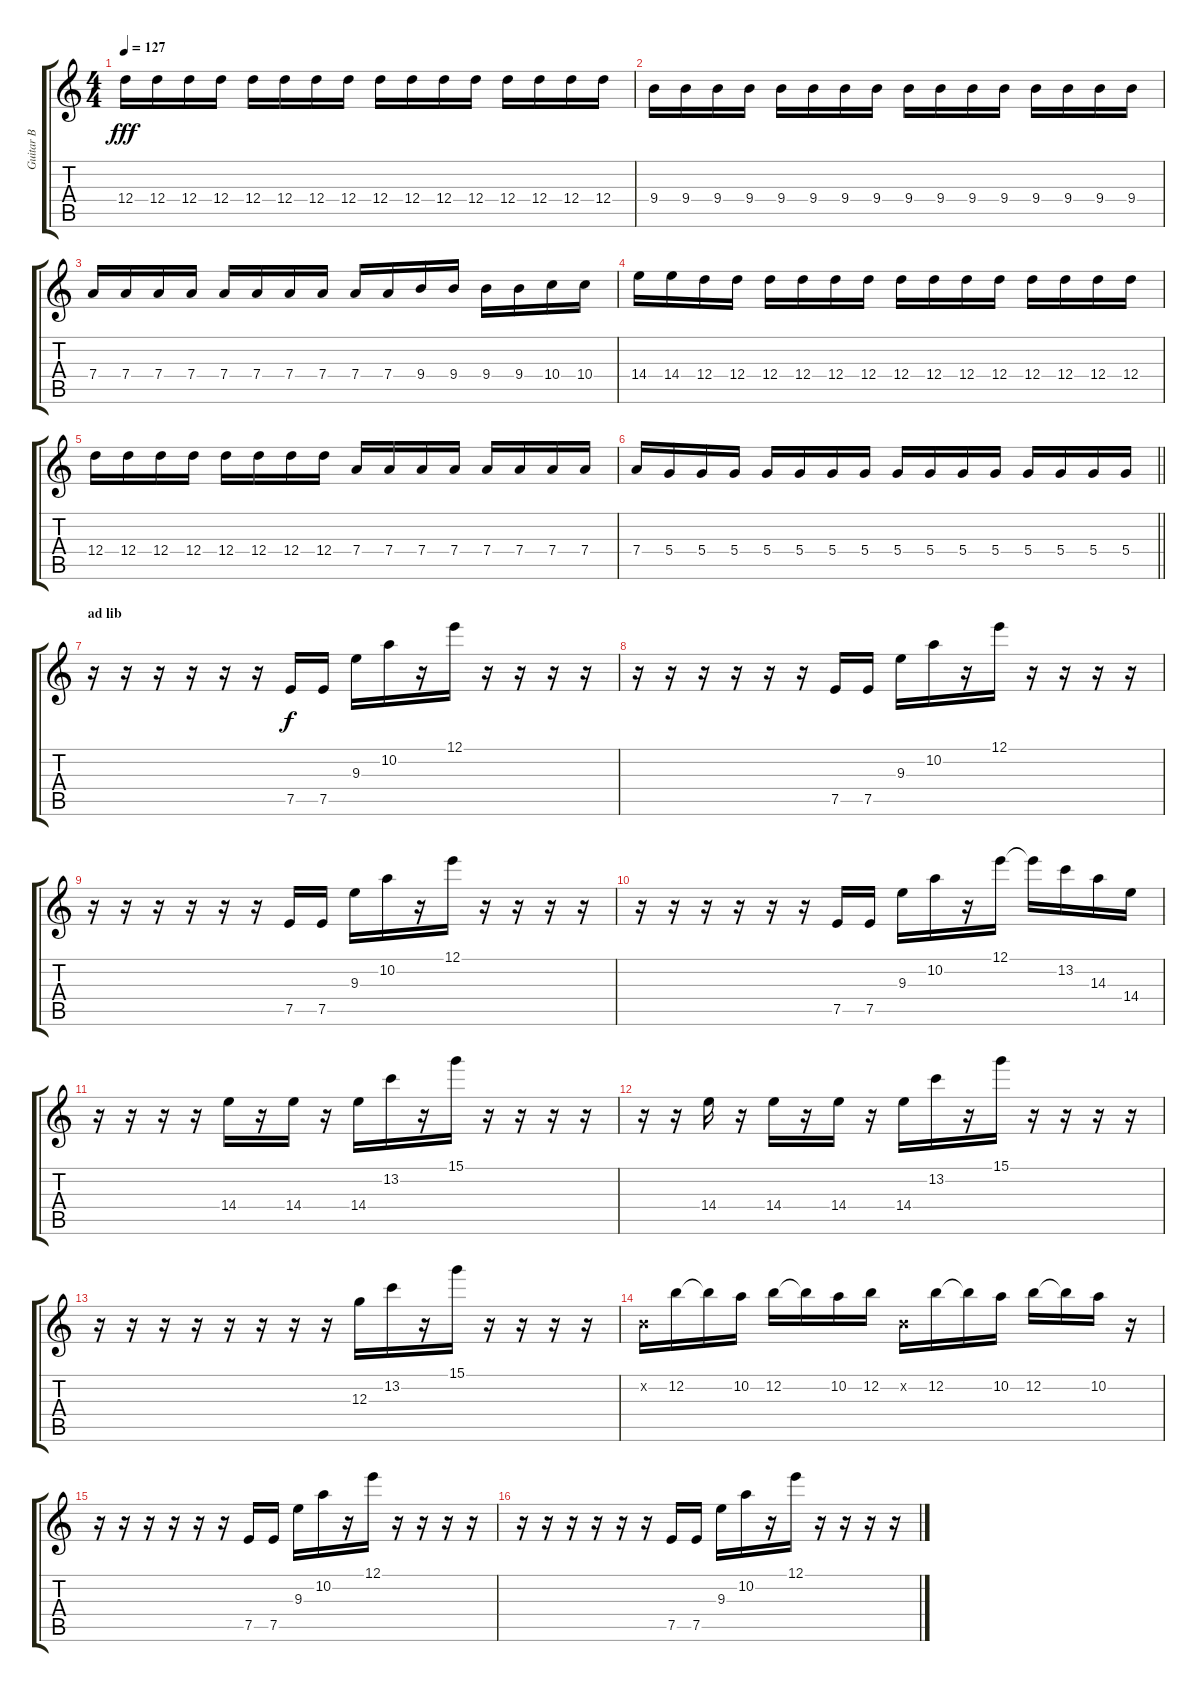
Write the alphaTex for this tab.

\track ("Guitar B" "Guitar B") {instrument synthbass1}
\staff {score tabs}
\tuning (E4 B3 G3 D3 A2 E2) {hide}
\ts (4 4)
\tempo 127
\clef g2
\ks c
12.4.16{dy fff} 12.4.16 12.4.16 12.4.16 12.4.16 12.4.16 12.4.16 12.4.16 12.4.16 12.4.16 12.4.16 12.4.16 12.4.16 12.4.16 12.4.16 12.4.16 |
9.4.16 9.4.16 9.4.16 9.4.16 9.4.16 9.4.16 9.4.16 9.4.16 9.4.16 9.4.16 9.4.16 9.4.16 9.4.16 9.4.16 9.4.16 9.4.16 |
7.4.16 7.4.16 7.4.16 7.4.16 7.4.16 7.4.16 7.4.16 7.4.16 7.4.16 7.4.16 9.4.16 9.4.16 9.4.16 9.4.16 10.4.16 10.4.16 |
14.4.16 14.4.16 12.4.16 12.4.16 12.4.16 12.4.16 12.4.16 12.4.16 12.4.16 12.4.16 12.4.16 12.4.16 12.4.16 12.4.16 12.4.16 12.4.16 |
12.4.16 12.4.16 12.4.16 12.4.16 12.4.16 12.4.16 12.4.16 12.4.16 7.4.16 7.4.16 7.4.16 7.4.16 7.4.16 7.4.16 7.4.16 7.4.16 |
\barLineRight lightlight
7.4.16 5.4.16 5.4.16 5.4.16 5.4.16 5.4.16 5.4.16 5.4.16 5.4.16 5.4.16 5.4.16 5.4.16 5.4.16 5.4.16 5.4.16 5.4.16 |
\section ("" "ad lib")
r.16{volume 10 instrument overdrivenguitar} r.16 r.16 r.16 r.16 r.16 7.5.16{dy f} 7.5.16 9.3.16 10.2.16 r.16 12.1.16 r.16 r.16 r.16 r.16 |
r.16 r.16 r.16 r.16 r.16 r.16 7.5.16 7.5.16 9.3.16 10.2.16 r.16 12.1.16 r.16 r.16 r.16 r.16 |
r.16 r.16 r.16 r.16 r.16 r.16 7.5.16 7.5.16 9.3.16 10.2.16 r.16 12.1.16 r.16 r.16 r.16 r.16 |
r.16 r.16 r.16 r.16 r.16 r.16 7.5.16 7.5.16 9.3.16 10.2.16 r.16 12.1.16 12.1{t}.16 13.2.16 14.3.16 14.4.16 |
r.16 r.16 r.16 r.16 14.4.16 r.16 14.4.16 r.16 14.4.16 13.2.16 r.16 15.1.16 r.16 r.16 r.16 r.16 |
r.16 r.16 14.4.16 r.16 14.4.16 r.16 14.4.16 r.16 14.4.16 13.2.16 r.16 15.1.16 r.16 r.16 r.16 r.16 |
r.16 r.16 r.16 r.16 r.16 r.16 r.16 r.16 12.3.16 13.2.16 r.16 15.1.16 r.16 r.16 r.16 r.16 |
0.2{x}.16 12.2.16 12.2{t}.16 10.2.16 12.2.16 12.2{t}.16 10.2.16 12.2.16 0.2{x}.16 12.2.16 12.2{t}.16 10.2.16 12.2.16 12.2{t}.16 10.2.16 r.16 |
r.16 r.16 r.16 r.16 r.16 r.16 7.5.16 7.5.16 9.3.16 10.2.16 r.16 12.1.16 r.16 r.16 r.16 r.16 |
r.16 r.16 r.16 r.16 r.16 r.16 7.5.16 7.5.16 9.3.16 10.2.16 r.16 12.1.16 r.16 r.16 r.16 r.16
